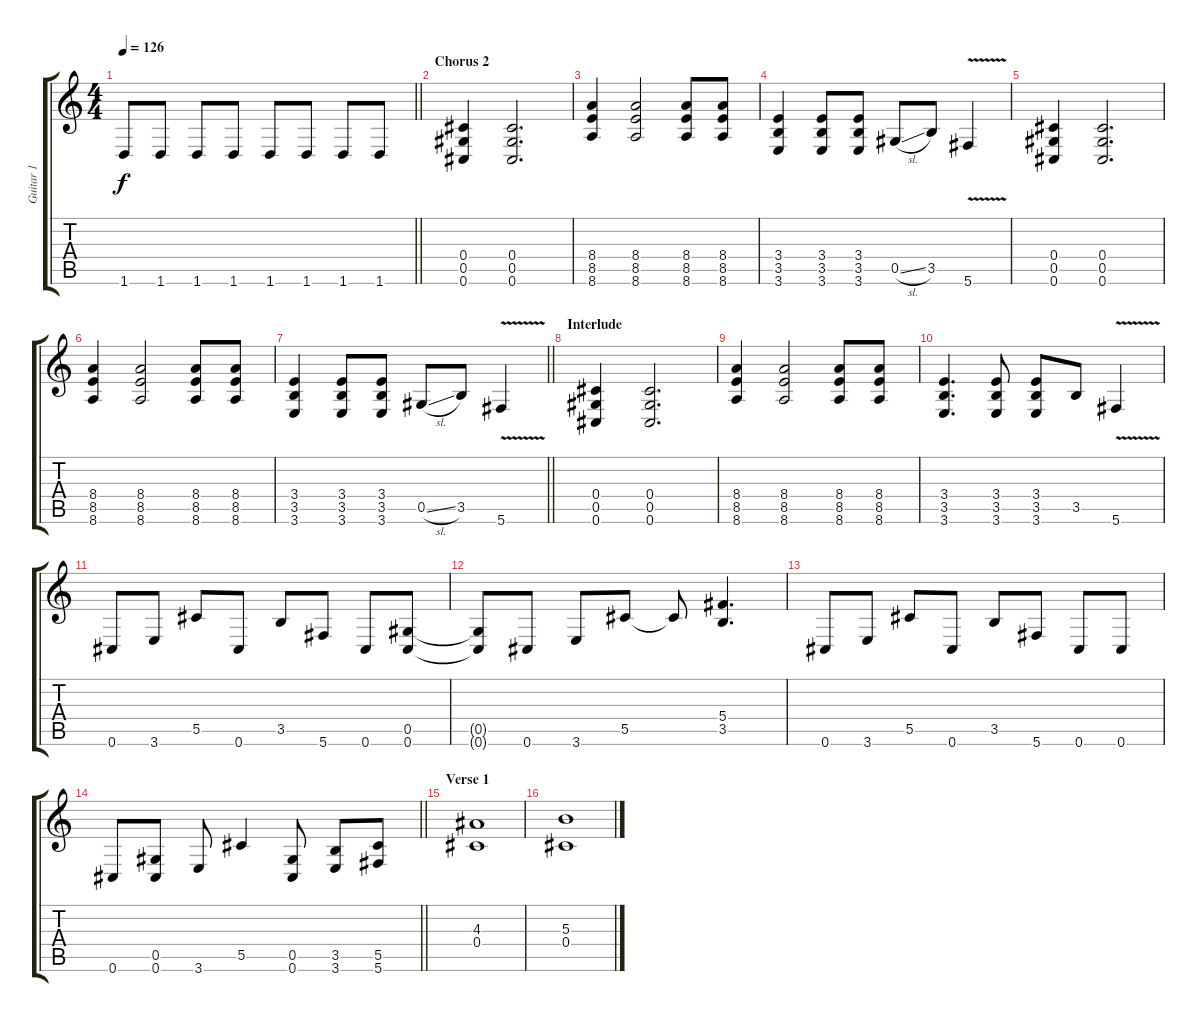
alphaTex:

\track ("Guitar 1" "Guitar 1") {instrument distortionguitar}
\staff {score tabs}
\tuning (Eb4 Bb3 Gb3 Db3 Ab2 Db2) {hide}
\ts (4 4)
\tempo 126
\clef g2
\barLineRight lightlight
\ks c
1.6.8{dy f} 1.6.8 1.6.8 1.6.8 1.6.8 1.6.8 1.6.8 1.6.8 |
\section ("" "Chorus 2")
(0.4 0.5 0.6).4 (0.4 0.5 0.6).2{d} |
(8.4 8.5 8.6).4 (8.4 8.5 8.6).2 (8.4 8.5 8.6).8 (8.4 8.5 8.6).8 |
(3.4 3.5 3.6).4 (3.4 3.5 3.6).8 (3.4 3.5 3.6).8 0.5{sl}.8 3.5.8 5.6{v}.4 |
(0.4 0.5 0.6).4 (0.4 0.5 0.6).2{d} |
(8.4 8.5 8.6).4 (8.4 8.5 8.6).2 (8.4 8.5 8.6).8 (8.4 8.5 8.6).8 |
\barLineRight lightlight
(3.4 3.5 3.6).4 (3.4 3.5 3.6).8 (3.4 3.5 3.6).8 0.5{sl}.8 3.5.8 5.6{v}.4 |
\section ("" "Interlude")
(0.4 0.5 0.6).4 (0.4 0.5 0.6).2{d} |
(8.4 8.5 8.6).4 (8.4 8.5 8.6).2 (8.4 8.5 8.6).8 (8.4 8.5 8.6).8 |
(3.4 3.5 3.6).4{d} (3.4 3.5 3.6).8 (3.4 3.5 3.6).8 3.5.8 5.6{v}.4 |
0.6.8 3.6.8 5.5.8 0.6.8 3.5.8 5.6.8 0.6.8 (0.5 0.6).8 |
(0.5{t} 0.6{t}).8 0.6.8 3.6.8 5.5.8 5.5{t}.8 (5.4 3.5).4{d} |
0.6.8 3.6.8 5.5.8 0.6.8 3.5.8 5.6.8 0.6.8 0.6.8 |
\barLineRight lightlight
0.6.8 (0.5 0.6).8 3.6.8 5.5.4 (0.5 0.6).8 (3.5 3.6).8 (5.5 5.6).8 |
\section ("" "Verse 1")
(4.3 0.4).1 |
(5.3 0.4).1
